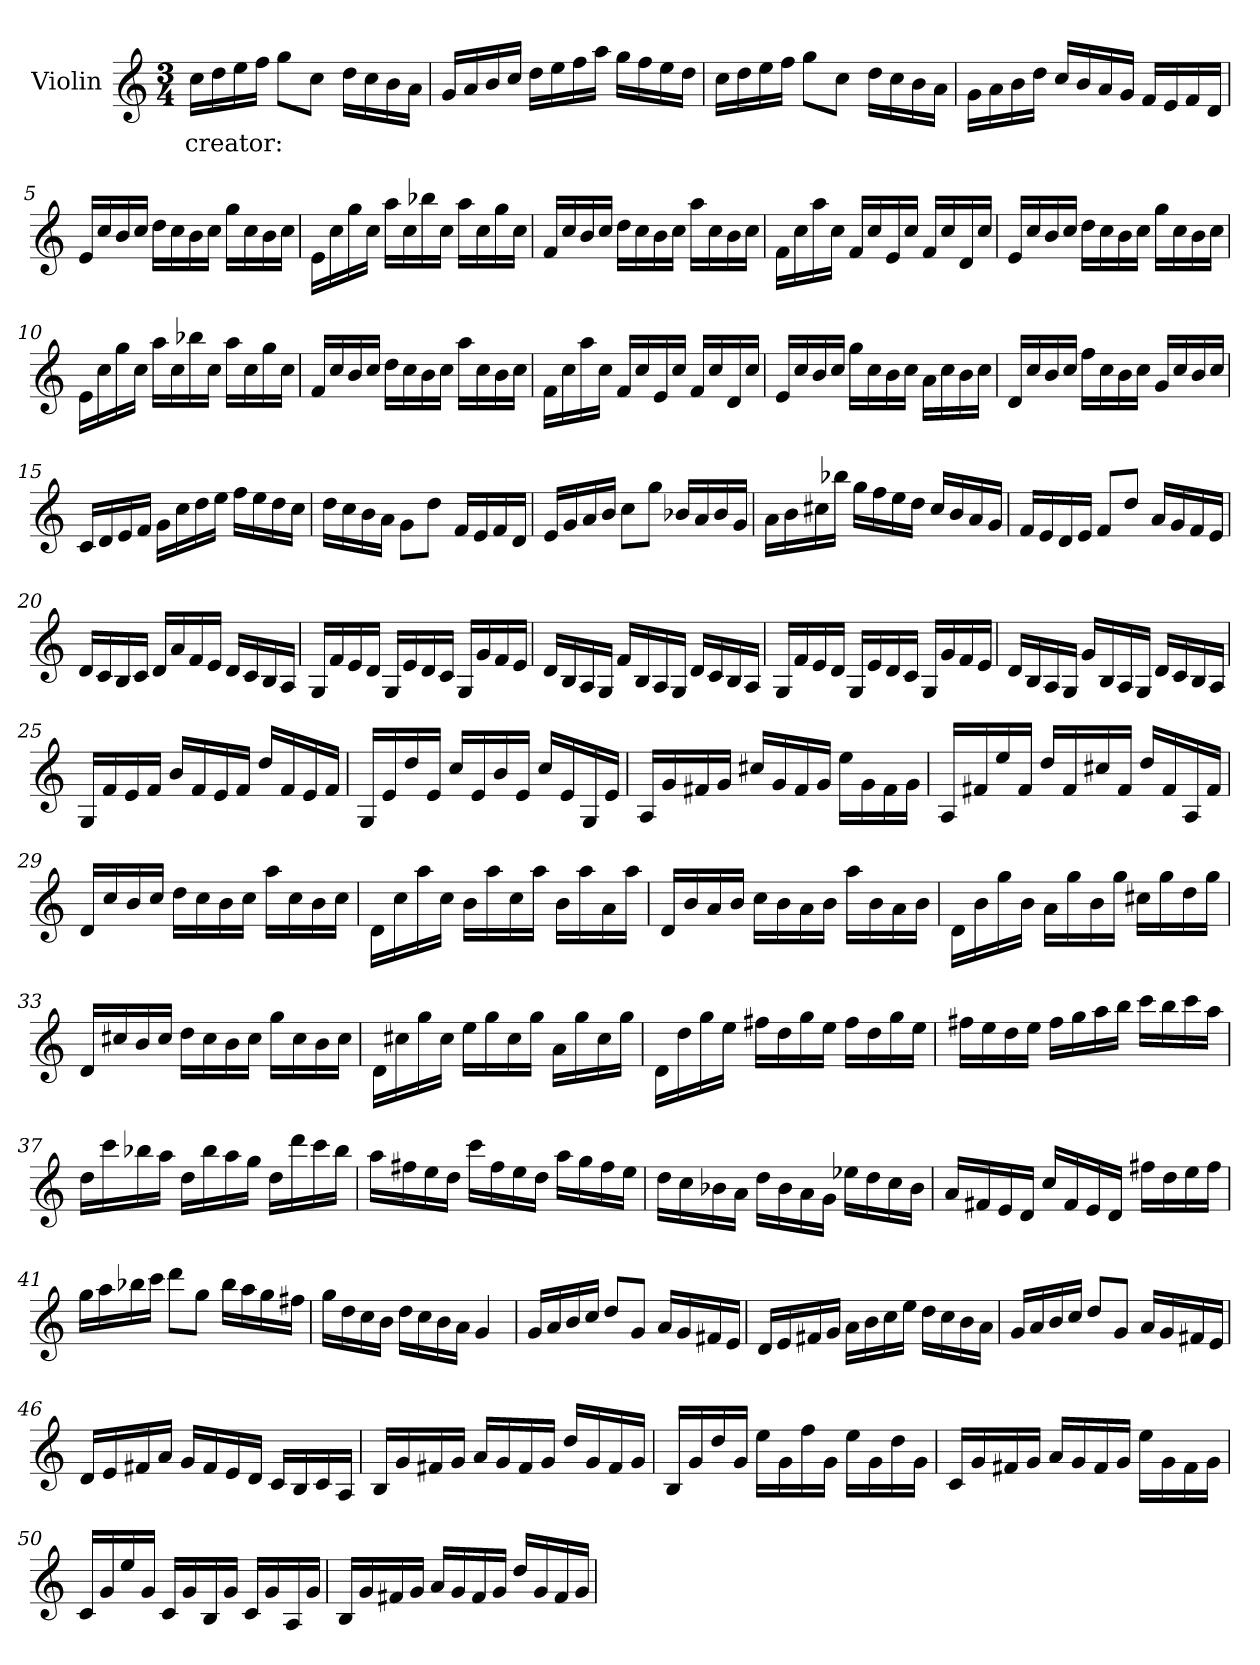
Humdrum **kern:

**kern	**text
*part1	*part1
*staff1	*staff1
*I"Violin	*
*I'Vln.	*
*clefG2	*
*k[]	*
*M3/4	*
*MM120	*
=1	=1
!	!LO:LY:b
16cc\LL	creator:
16dd\	.
16ee\	.
16ff\JJ	.
8gg\L	.
8cc\J	.
16dd\LL	.
16cc\	.
16b\	.
16a\JJ	.
=2	=2
16g/LL	.
16a/	.
16b/	.
16cc/JJ	.
16dd\LL	.
16ee\	.
16ff\	.
16aa\JJ	.
16gg\LL	.
16ff\	.
16ee\	.
16dd\JJ	.
=3	=3
16cc\LL	.
16dd\	.
16ee\	.
16ff\JJ	.
8gg\L	.
8cc\J	.
16dd\LL	.
16cc\	.
16b\	.
16a\JJ	.
=4	=4
16g\LL	.
16a\	.
16b\	.
16dd\JJ	.
16cc/LL	.
16b/	.
16a/	.
16g/JJ	.
16f/LL	.
16e/	.
16f/	.
16d/JJ	.
!!LO:LB:g=z
=5	=5
16e/LL	.
16cc/	.
16b/	.
16cc/JJ	.
16dd\LL	.
16cc\	.
16b\	.
16cc\JJ	.
16gg\LL	.
16cc\	.
16b\	.
16cc\JJ	.
=6	=6
16e\LL	.
16cc\	.
16gg\	.
16cc\JJ	.
16aa\LL	.
16cc\	.
16bb-X\	.
16cc\JJ	.
16aa\LL	.
16cc\	.
16gg\	.
16cc\JJ	.
=7	=7
16f/LL	.
16cc/	.
16b/	.
16cc/JJ	.
16dd\LL	.
16cc\	.
16b\	.
16cc\JJ	.
16aa\LL	.
16cc\	.
16b\	.
16cc\JJ	.
=8	=8
16f\LL	.
16cc\	.
16aa\	.
16cc\JJ	.
16f/LL	.
16cc/	.
16e/	.
16cc/JJ	.
16f/LL	.
16cc/	.
16d/	.
16cc/JJ	.
!!LO:LB:g=z
=9	=9
16e/LL	.
16cc/	.
16b/	.
16cc/JJ	.
16dd\LL	.
16cc\	.
16b\	.
16cc\JJ	.
16gg\LL	.
16cc\	.
16b\	.
16cc\JJ	.
=10	=10
16e\LL	.
16cc\	.
16gg\	.
16cc\JJ	.
16aa\LL	.
16cc\	.
16bb-X\	.
16cc\JJ	.
16aa\LL	.
16cc\	.
16gg\	.
16cc\JJ	.
=11	=11
16f/LL	.
16cc/	.
16b/	.
16cc/JJ	.
16dd\LL	.
16cc\	.
16b\	.
16cc\JJ	.
16aa\LL	.
16cc\	.
16b\	.
16cc\JJ	.
=12	=12
16f\LL	.
16cc\	.
16aa\	.
16cc\JJ	.
16f/LL	.
16cc/	.
16e/	.
16cc/JJ	.
16f/LL	.
16cc/	.
16d/	.
16cc/JJ	.
!!LO:LB:g=z
=13	=13
16e/LL	.
16cc/	.
16b/	.
16cc/JJ	.
16gg\LL	.
16cc\	.
16b\	.
16cc\JJ	.
16a\LL	.
16cc\	.
16b\	.
16cc\JJ	.
=14	=14
16d/LL	.
16cc/	.
16b/	.
16cc/JJ	.
16ff\LL	.
16cc\	.
16b\	.
16cc\JJ	.
16g/LL	.
16cc/	.
16b/	.
16cc/JJ	.
=15	=15
16c/LL	.
16d/	.
16e/	.
16f/JJ	.
16g\LL	.
16cc\	.
16dd\	.
16ee\JJ	.
16ff\LL	.
16ee\	.
16dd\	.
16cc\JJ	.
=16	=16
16dd\LL	.
16cc\	.
16b\	.
16a\JJ	.
8g\L	.
8dd\J	.
16f/LL	.
16e/	.
16f/	.
16d/JJ	.
!!LO:LB:g=z
=17	=17
16e/LL	.
16g/	.
16a/	.
16b/JJ	.
8cc\L	.
8gg\J	.
16b-X/LL	.
16a/	.
16b-/	.
16g/JJ	.
=18	=18
16a\LL	.
16b\	.
16cc#X\	.
16bb-X\JJ	.
16gg\LL	.
16ff\	.
16ee\	.
16dd\JJ	.
16cc#/LL	.
16b/	.
16a/	.
16g/JJ	.
=19	=19
16f/LL	.
16e/	.
16d/	.
16e/JJ	.
8f/L	.
8dd/J	.
16a/LL	.
16g/	.
16f/	.
16e/JJ	.
=20	=20
16d/LL	.
16c/	.
16B/	.
16c/JJ	.
16d/LL	.
16a/	.
16f/	.
16e/JJ	.
16d/LL	.
16c/	.
16B/	.
16A/JJ	.
!!LO:LB:g=z
=21	=21
16G/LL	.
16f/	.
16e/	.
16d/JJ	.
16G/LL	.
16e/	.
16d/	.
16c/JJ	.
16G/LL	.
16g/	.
16f/	.
16e/JJ	.
=22	=22
16d/LL	.
16B/	.
16A/	.
16G/JJ	.
16f/LL	.
16B/	.
16A/	.
16G/JJ	.
16d/LL	.
16c/	.
16B/	.
16A/JJ	.
=23	=23
16G/LL	.
16f/	.
16e/	.
16d/JJ	.
16G/LL	.
16e/	.
16d/	.
16c/JJ	.
16G/LL	.
16g/	.
16f/	.
16e/JJ	.
!!LO:LB:g=z
=24	=24
16d/LL	.
16B/	.
16A/	.
16G/JJ	.
16g/LL	.
16B/	.
16A/	.
16G/JJ	.
16d/LL	.
16c/	.
16B/	.
16A/JJ	.
=25	=25
16G/LL	.
16f/	.
16e/	.
16f/JJ	.
16b/LL	.
16f/	.
16e/	.
16f/JJ	.
16dd/LL	.
16f/	.
16e/	.
16f/JJ	.
=26	=26
16G/LL	.
16e/	.
16dd/	.
16e/JJ	.
16cc/LL	.
16e/	.
16b/	.
16e/JJ	.
16cc/LL	.
16e/	.
16G/	.
16e/JJ	.
!!LO:LB:g=z
=27	=27
16A/LL	.
16g/	.
16f#X/	.
16g/JJ	.
16cc#X/LL	.
16g/	.
16f#/	.
16g/JJ	.
16ee\LL	.
16g\	.
16f#\	.
16g\JJ	.
=28	=28
16A/LL	.
16f#X/	.
16ee/	.
16f#/JJ	.
16dd/LL	.
16f#/	.
16cc#X/	.
16f#/JJ	.
16dd/LL	.
16f#/	.
16A/	.
16f#/JJ	.
=29	=29
16d/LL	.
16cc/	.
16b/	.
16cc/JJ	.
16dd\LL	.
16cc\	.
16b\	.
16cc\JJ	.
16aa\LL	.
16cc\	.
16b\	.
16cc\JJ	.
=30	=30
16d\LL	.
16cc\	.
16aa\	.
16cc\JJ	.
16b\LL	.
16aa\	.
16cc\	.
16aa\JJ	.
16b\LL	.
16aa\	.
16a\	.
16aa\JJ	.
!!LO:LB:g=z
=31	=31
16d/LL	.
16b/	.
16a/	.
16b/JJ	.
16cc\LL	.
16b\	.
16a\	.
16b\JJ	.
16aa\LL	.
16b\	.
16a\	.
16b\JJ	.
=32	=32
16d\LL	.
16b\	.
16gg\	.
16b\JJ	.
16a\LL	.
16gg\	.
16b\	.
16gg\JJ	.
16cc#X\LL	.
16gg\	.
16dd\	.
16gg\JJ	.
=33	=33
16d/LL	.
16cc#X/	.
16b/	.
16cc#/JJ	.
16dd\LL	.
16cc#\	.
16b\	.
16cc#\JJ	.
16gg\LL	.
16cc#\	.
16b\	.
16cc#\JJ	.
=34	=34
16d\LL	.
16cc#X\	.
16gg\	.
16cc#\JJ	.
16ee\LL	.
16gg\	.
16cc#\	.
16gg\JJ	.
16a\LL	.
16gg\	.
16cc#\	.
16gg\JJ	.
!!LO:LB:g=z
=35	=35
16d\LL	.
16dd\	.
16gg\	.
16ee\JJ	.
16ff#X\LL	.
16dd\	.
16gg\	.
16ee\JJ	.
16ff#\LL	.
16dd\	.
16gg\	.
16ee\JJ	.
=36	=36
16ff#X\LL	.
16ee\	.
16dd\	.
16ee\JJ	.
16ff#\LL	.
16gg\	.
16aa\	.
16bb\JJ	.
16ccc\LL	.
16bb\	.
16ccc\	.
16aa\JJ	.
=37	=37
16dd\LL	.
16ccc\	.
16bb-X\	.
16aa\JJ	.
16dd\LL	.
16bb-\	.
16aa\	.
16gg\JJ	.
16dd\LL	.
16ddd\	.
16ccc\	.
16bb-\JJ	.
!!LO:LB:g=z
=38	=38
16aa\LL	.
16ff#X\	.
16ee\	.
16dd\JJ	.
16ccc\LL	.
16ff#\	.
16ee\	.
16dd\JJ	.
16aa\LL	.
16gg\	.
16ff#\	.
16ee\JJ	.
=39	=39
16dd\LL	.
16cc\	.
16b-X\	.
16a\JJ	.
16dd\LL	.
16b-\	.
16a\	.
16g\JJ	.
16ee-X\LL	.
16dd\	.
16cc\	.
16b-\JJ	.
=40	=40
16a/LL	.
16f#X/	.
16e/	.
16d/JJ	.
16cc/LL	.
16f#/	.
16e/	.
16d/JJ	.
16ff#X\LL	.
16dd\	.
16ee\	.
16ff#\JJ	.
!!LO:PB:g=z
=41	=41
16gg\LL	.
16aa\	.
16bb-X\	.
16ccc\JJ	.
8ddd\L	.
8gg\J	.
16bb-\LL	.
16aa\	.
16gg\	.
16ff#X\JJ	.
=42	=42
16gg\LL	.
16dd\	.
16cc\	.
16b\JJ	.
16dd\LL	.
16cc\	.
16b\	.
16a\JJ	.
4g/	.
=43	=43
16g/LL	.
16a/	.
16b/	.
16cc/JJ	.
8dd/L	.
8g/J	.
16a/LL	.
16g/	.
16f#X/	.
16e/JJ	.
=44	=44
16d/LL	.
16e/	.
16f#X/	.
16g/JJ	.
16a\LL	.
16b\	.
16cc\	.
16ee\JJ	.
16dd\LL	.
16cc\	.
16b\	.
16a\JJ	.
!!LO:LB:g=z
=45	=45
16g/LL	.
16a/	.
16b/	.
16cc/JJ	.
8dd/L	.
8g/J	.
16a/LL	.
16g/	.
16f#X/	.
16e/JJ	.
=46	=46
16d/LL	.
16e/	.
16f#X/	.
16a/JJ	.
16g/LL	.
16f#/	.
16e/	.
16d/JJ	.
16c/LL	.
16B/	.
16c/	.
16A/JJ	.
=47	=47
16B/LL	.
16g/	.
16f#X/	.
16g/JJ	.
16a/LL	.
16g/	.
16f#/	.
16g/JJ	.
16dd/LL	.
16g/	.
16f#/	.
16g/JJ	.
=48	=48
16B/LL	.
16g/	.
16dd/	.
16g/JJ	.
16ee\LL	.
16g\	.
16ff\	.
16g\JJ	.
16ee\LL	.
16g\	.
16dd\	.
16g\JJ	.
!!LO:LB:g=z
=49	=49
16c/LL	.
16g/	.
16f#X/	.
16g/JJ	.
16a/LL	.
16g/	.
16f#/	.
16g/JJ	.
16ee\LL	.
16g\	.
16f#\	.
16g\JJ	.
=50	=50
16c/LL	.
16g/	.
16ee/	.
16g/JJ	.
16c/LL	.
16g/	.
16B/	.
16g/JJ	.
16c/LL	.
16g/	.
16A/	.
16g/JJ	.
=51	=51
16B/LL	.
16g/	.
16f#X/	.
16g/JJ	.
16a/LL	.
16g/	.
16f#/	.
16g/JJ	.
16dd/LL	.
16g/	.
16f#/	.
16g/JJ	.
=	=
*-	*-
